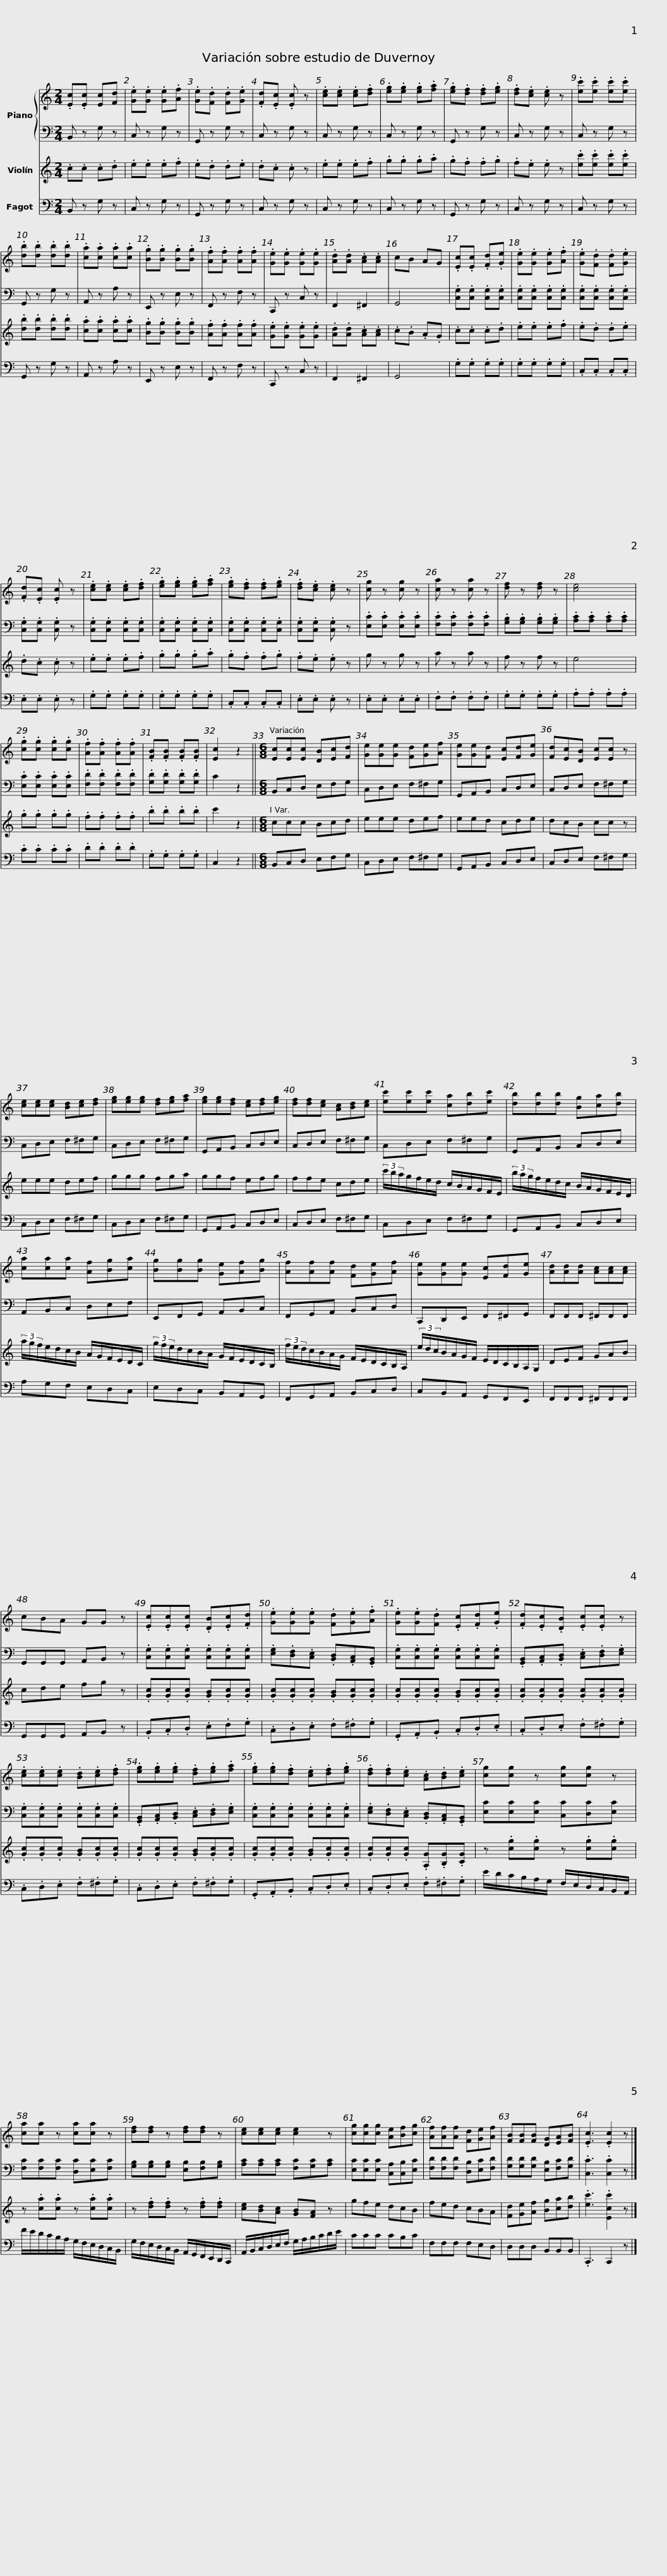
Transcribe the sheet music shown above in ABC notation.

X:1
%%score { 1 | 2 } 3 4
L:1/8
M:2/4
I:linebreak $
K:C
V:1 treble
V:2 bass
V:3 treble
V:4 bass
V:1
 .[Ec].[Ec] [Ec][Fd] | .[Ge].[Ge] .[Ge].[Af] | .[Ge].[Fd] .[Fd].[Ge] | .[Fd].[Ec] .[Ec] z | .[ce].[ce] .[ce].[df] | %5
 .[eg].[eg] .[eg].[fa] | .[eg].[df] .[df].[eg] | .[df].[ce] .[ce] z |$ .[ec'].[ec'] .[ec'].[ec'] | .[db].[db] .[db].[db] | %10
 .[ca].[ca] .[ca].[ca] | .[Bg].[Bg] .[Bg].[Bg] | .[Af].[Af] .[Af].[Af] | .[Ge].[Ge] .[Ge].[Ge] | .[Ad].[Ad] .[Ac].[Ac] | %15
 cB AG | .[Ec].[Ec] .[Fd].[Ge] |$ .[Ge].[Ge] .[Ge].[Af] | .[Ge].[Fd] .[Fd].[Ge] | .[Fd].[Ec] .[Ec] z | %20
 .[ce].[ce] .[ce].[df] | .[eg].[eg] .[eg].[fa] | .[eg].[df] .[df].[eg] | .[df].[ce] .[ce] z | [cg] z [cg] z | %25
 [ca] z [ca] z |$ [df] z [df] z | [ce]4 | .[cg].[cg] .[cg].[cg] | .[Af].[Af] .[Af].[Af] | %30
 .[FB].[FB] .[FB].[FB] | [Ec]2 z2 ||[M:6/8] [Ec][Ec][Ec] [DB][Ec][Fd] | [Ge][Ge][Ge] [Fd][Ge][Af] |$ [Ge][Ge][Fd] [Ec][Fd][Ge] | %35
 [Fd][Ec][DB] [Ec][Ec] z | [ce][ce][ce] [Bd][ce][df] | [eg][eg][eg] [df][eg][fa] | [eg][eg][df] [ce][df][eg] | [df][df][ce] [Ac][Bd][ce] |$ %40
 [ec'][ec'][ec'] [ca][db][ec'] | [db][db][db] [Bg][ca][db] | [ca][ca][ca] [Af][Bg][ca] |$ [Bg][Bg][Bg] [Ge][Af][Bg] | [Af][Af][Af] [Fd][Ge][Af] | %45
 [Ge][Ge][Ge] [Ec][Fd][Ge] |$ [Ad][Ad][Ad] [Ac][Ac][Ac] | cBA GG z | .[Ec].[Ec].[Ec] .[DB].[Ec].[Fd] | .[Ge].[Ge].[Ge] .[Fd].[Ge].[Af] | %50
 .[Ge].[Ge].[Fd] .[Ec].[Fd].[Ge] | .[Fd].[Ec].[DB] .[Ec].[Ec] z |$ .[ce].[ce].[ce] .[Bd].[ce].[df] | .[eg].[eg].[eg] .[df].[eg].[fa] | .[eg].[eg].[df] .[ce].[df].[eg] | %55
 .[df].[df].[ce] .[Ac].[Bd].[ce] | [cg][cg] z [cg][cg] z |$ [ca][ca] z [ca][ca] z | [df][df] z [df][df] z | [ce][ce][ce] [ce]2 z |$ %60
 [cg][cg][cg] [Ae][Bf][cg] | [Af][Af][Af] [Fd][Ge][Af] | [FB][FB][FB] [DG][EA][FB] | .[Ec]3 .[Ec]2 z |] %64
V:2
 B,, z G, z | C, z G, z | G,, z G, z | C, z G, z | C, z G, z | %5
 C, z G, z | G,, z G, z | C, z G, z |$ C, z G, z | G,, z G, z | %10
 A,, z A, z | E,, z E, z | F,, z F, z | C,, z C, z | F,,2 ^F,,2 | %15
 G,,4 | .[C,G,].[C,G,] .[C,G,].[C,G,] |$ .[C,G,].[C,G,] .[C,G,].[C,G,] | .[C,G,].[C,G,] .[C,G,].[C,G,] | .[C,G,].[C,G,] .[C,G,] z | %20
 .[C,G,].[C,G,] .[C,G,].[C,G,] | .[C,G,].[C,G,] .[C,G,].[C,G,] | .[C,G,].[C,G,] .[C,G,].[C,G,] | .[C,G,].[C,G,] .[C,G,] z | .[E,C].[E,C] .[E,C].[E,C] | %25
 .[F,C].[F,C] .[F,C].[F,C] |$ .[G,B,].[G,B,] .[G,B,].[G,B,] | .[A,C].[A,C] .[A,C].[A,C] | .[E,C].[E,C] .[E,C].[E,C] | .[F,D].[F,D] .[F,D].[F,D] | %30
 .[G,D].[G,D] .[G,D].[G,D] | C2 z2 ||[M:6/8] B,,C,D, E,F,G, | C,D,E, F,^F,G, |$ G,,A,,B,, C,D,E, | %35
 C,D,E, F,^F,G, | C,D,E, F,^F,G, | C,D,E, F,^F,G, | G,,A,,B,, C,D,E, | C,D,E, F,^F,G, |$ %40
 C,D,E, F,^F,G, | G,,A,,B,, C,D,E, | A,,B,,C, D,E,F, |$ E,,F,,G,, A,,B,,C, | F,,G,,A,, B,,C,D, | %45
 C,,D,,E,, F,,^F,,G,, |$ F,,F,,F,, ^F,,F,,F,, | G,,G,,G,, A,,B,, z | .[C,G,].[C,G,].[C,G,] .[C,G,].[C,G,].[C,G,] | .[E,G,].[D,F,].[C,E,] .[B,,D,].[A,,C,].[G,,B,,] | %50
 .[C,G,].[C,G,].[C,G,] .[C,G,].[C,G,].[C,G,] | .[G,,B,,].[A,,C,].[B,,D,] .[C,E,].[D,F,].[E,G,] |$ .[C,G,].[C,G,].[C,G,] .[C,G,].[C,G,].[C,G,] | .[G,,B,,].[A,,C,].[B,,D,] .[C,E,].[D,F,].[E,G,] | .[C,G,].[C,G,].[C,G,] .[C,G,].[C,G,].[C,G,] | %55
 .[E,G,].[D,F,].[C,E,] .[B,,D,].[A,,C,].[G,,B,,] | [E,C][E,C][E,C] [C,C][D,C][E,C] |$ [F,C][F,C][F,C] [D,C][E,C][F,C] | [G,B,][G,B,][G,B,] [E,B,][F,B,][G,B,] | [A,C][A,C][A,C] [F,C][G,C][A,C] |$ %60
 [E,C][E,C][E,C] [C,A,][C,B,][E,C] | [F,D][F,D][F,D] [D,B,][E,C][F,D] | [G,D][G,D][G,D] [E,B,][F,C][G,D] | .[C,C]3 .[C,C]2 z |] %64
V:3
 .c.c .c.d | .e.e .e.f | .e.d .d.e | .d.c .c z | .e.e .e.f | %5
 .g.g .g.a | .g.f .f.g | .f.e .e z |$ .[ec'].[ec'] .[ec'].[ec'] | .[db].[db] .[db].[db] | %10
 .[ca].[ca] .[ca].[ca] | .[Bg].[Bg] .[Bg].[Bg] | .[Af].[Af] .[Af].[Af] | .[Ge].[Ge] .[Ge].[Ge] | .[Ad].[Ad] .[Ac].[Ac] | %15
 .c.B .A.G | .c.c .c.d |$ .e.e .e.f | .e.d .d.e | .d.c .c z | %20
 .e.e .e.f | .g.g .g.a | .g.f .f.g | .f.e .e z | g z g z | %25
 a z a z |$ f z f z | e4 | .g.g .g.g | .f.f .f.f | %30
 .b.b .b.b | c'2 z2 ||[M:6/8] ccc Bcd | eee def |$ eed cde | %35
 dcB cc z | eee def | ggg fga | ggf efg | ffe cde |$ %40
 (3c'/b/a/g/f/e/d/ c/B/A/G/F/E/ | (3b/a/g/f/e/d/c/ B/A/G/F/E/D/ | (3a/g/f/e/d/c/B/ A/G/F/E/D/C/ |$ (3g/f/e/d/c/B/A/ G/F/E/D/C/B,/ | (3f/e/d/c/B/A/G/ F/E/D/C/B,/A,/ | %45
 (3e/d/c/B/A/G/F/ E/D/C/B,/A,/G,/ |$ DEF GAB | cde fg z | .[Gc].[Gc].[Gc] .[GB].[Gc].[Gc] | .[Gc].[Gc].[Gc] .[GB].[Gc].[Gc] | %50
 .[Gc].[Gc].[Gc] .[GB].[Gc].[Gc] | .[Gc].[Gc].[Gc] .[Gc].[Gc].[Gc] |$ .[Gc].[Gc].[Gc] .[GB].[Gc].[Gc] | .[Gc].[Gc].[Gc] .[GB].[Gc].[Gc] | .[Gc].[Gc].[Gc] .[GB].[Gc].[Gc] | %55
 .[Gc].[Gc].[Gc] .[A,G].[B,G].[CG] | z .[cg].[cg] z .[cg].[cg] |$ z .[ca].[ca] z .[ca].[ca] | z .[df].[df] z .[df].[df] | [ce][Bd][Ac] [GB][FA] z |$ %60
 gfe dcB | fed cBA | [Fd][Ge][Af] [Bg][ca][db] | .[ec']3 .[Ecc']2 z |] %64
V:4
 B,, z G, z | C, z G, z | G,, z G, z | C, z G, z | C, z G, z | %5
 C, z G, z | G,, z G, z | C, z G, z |$ C, z G, z | G,, z G, z | %10
 A,, z A, z | E,, z E, z | F,, z F, z | C,, z C, z | F,,2 ^F,,2 | %15
 G,,4 | .G,.G, .G,.G, |$ .G,.G, .G,.G, | .C,.C, .C,.C, | .E,.E, .E, z | %20
 .G,.G, .G,.G, | .G,.G, .G,.G, | .C,.C, .C,.C, | .E,.E, .E, z | .E,.E, .E,.E, | %25
 .F,.F, .F,.F, |$ .G,.G, .G,.G, | .A,.A, .A,.A, | .C.C .C.C | .D.D .D.D | %30
 .G,.G, .G,.G, | C,2 z2 ||[M:6/8] B,,C,D, E,F,G, | C,D,E, F,^F,G, |$ G,,A,,B,, C,D,E, | %35
 C,D,E, F,^F,G, | C,D,E, F,^F,G, | C,D,E, F,^F,G, | G,,A,,B,, C,D,E, | C,D,E, F,^F,G, |$ %40
 C,D,E, F,^F,G, | G,,A,,B,, C,D,E, | A,G,F, E,D,C, |$ E,D,C, B,,A,,G,, | F,,G,,A,, B,,C,D, | %45
 C,B,,A,, G,,F,,E,, |$ F,,F,,F,, ^F,,F,,F,, | G,,G,,G,, A,,B,, z | .B,,.C,.D, .E,.F,.G, | .C,.D,.E, .F,.^F,.G, | %50
 .G,,.A,,.B,, .C,.D,.E, | .C,.D,.E, .F,.^F,.G, |$ .C,.D,.E, .F,.^F,.G, | .C,.D,.E, .F,.^F,.G, | .G,,.A,,.B,, .C,.D,.E, | %55
 .C,.D,.E, .F,.^F,.G, | E/D/C/B,/A,/G,/ F,/E,/D,/C,/B,,/A,,/ |$ F/E/D/C/B,/A,/ G,/F,/E,/D,/C,/B,,/ | G,/F,/E,/D,/C,/B,,/ A,,/G,,/F,,/E,,/D,,/C,,/ | A,,/B,,/C,/D,/E,/F,/ G,/A,/B,/C/D/E/ |$ %60
 CCC CB,C | F,F,F, F,E,D, | D,D,D, B,,B,,B,, | .C,,3 C,,2 z |] %64
